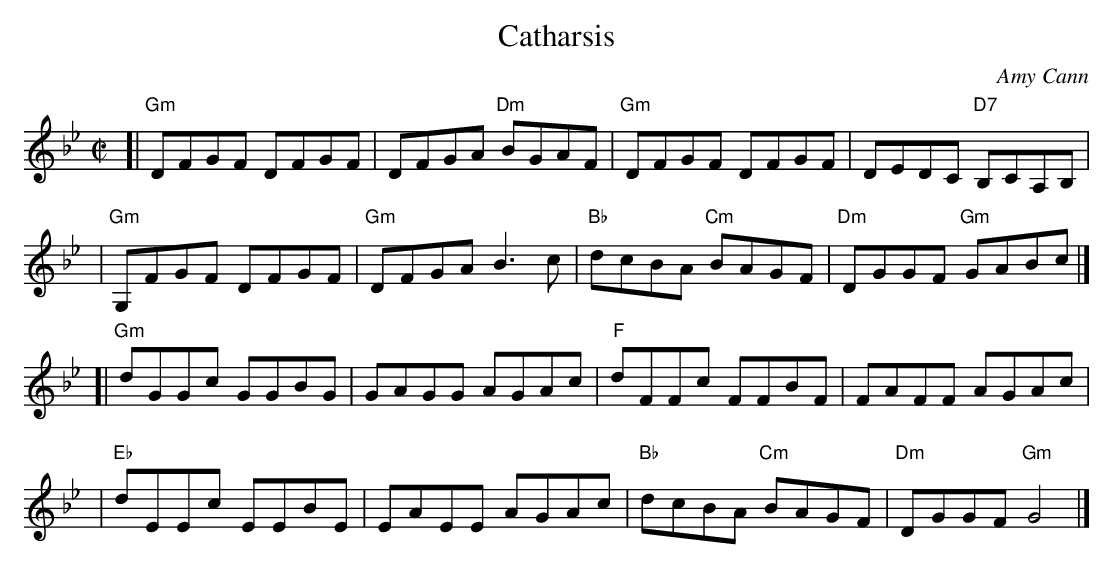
X:1
T: Catharsis
M: C|
L: 1/8
C: Amy Cann
K: Gm
[| "Gm"DFGF  DFGF |     DFGA "Dm"BGAF | "Gm"DFGF     DFGF |     DEDC "D7"B,CA,B, |
|  "Gm"G,FGF DFGF | "Gm"DFGA     B3c  | "Bb"dcBA "Cm"BAGF | "Dm"DGGF "Gm"GABc |]
[| "Gm"dGGc  GGBG |     GAGG     AGAc |  "F"dFFc     FFBF |     FAFF     AGAc |
|  "Eb"dEEc  EEBE |     EAEE     AGAc | "Bb"dcBA "Cm"BAGF | "Dm"DGGF "Gm"G4   |]
